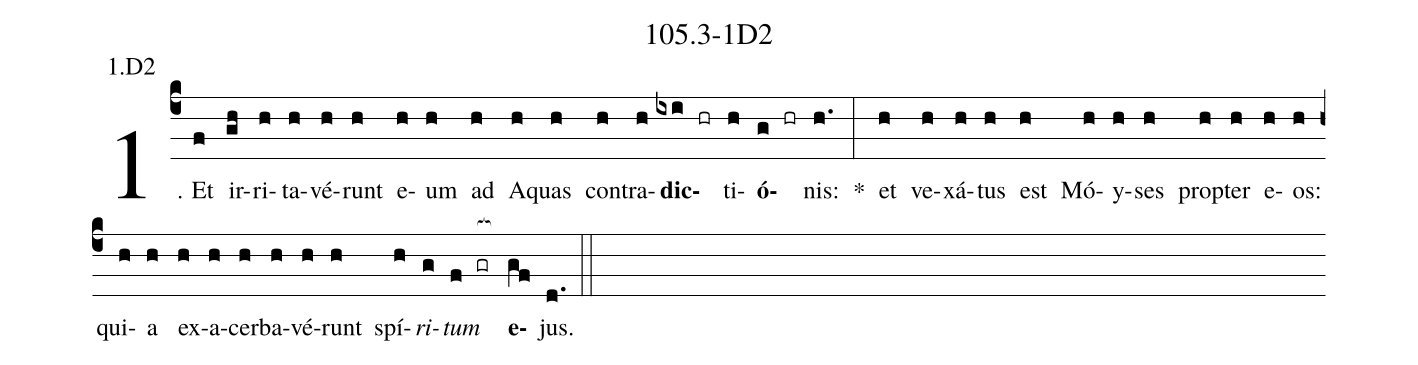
name: 105.3-1D2;
annotation: 1.D2;
%%
(c4)1. Et(f) ir(gh)ri(h)ta(h)vé(h)runt(h) e(h)um(h) ad(h) A(h)quas(h) con(h)tra(h)<b>dic</b>(ixi hr)ti(h)<b>ó</b>(g hr)nis:(h.) *(:) et(h) ve(h)xá(h)tus(h) est(h) Mó(h)y(h)ses(h) prop(h)ter(h) e(h)os:(h) qui(h)a(h) ex(h)a(h)cer(h)ba(h)vé(h)runt(h) spí(h)<i>ri</i>(g)<i>tum</i>(f gr[ocb:1{]) <b>e</b>(gf[ocb:0}])jus.(d.) (::)


%E(h) u(h) o(g) u(f) a(gf) e.(d.) (::)
